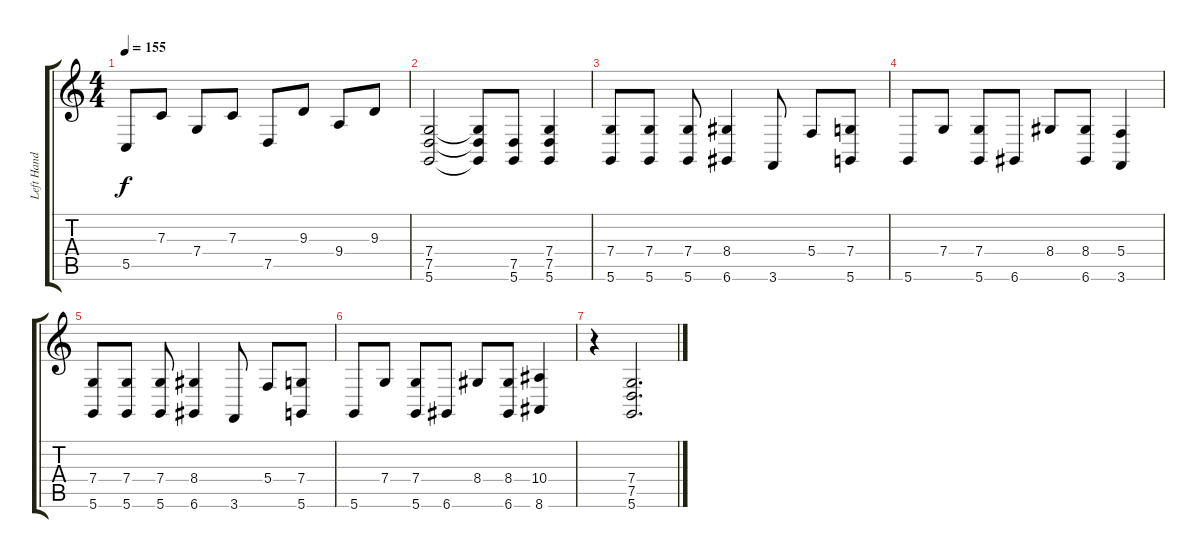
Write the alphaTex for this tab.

\track ("Left Hand" "Left Hand") {instrument acousticgrandpiano}
\staff {score tabs}
\tuning (D4 A3 F3 C3 G2 D2) {hide}
\ts (4 4)
\tempo 155
\clef g2
\ks c
5.5.8{dy f} 7.3.8 7.4.8 7.3.8 7.5.8 9.3.8 9.4.8 9.3.8 |
(7.4 7.5 5.6).2 (7.4{t} 7.5{t} 5.6{t}).8 (7.5 5.6).8 (7.4 7.5 5.6).4 |
(7.4 5.6).8 (7.4 5.6).8 (7.4 5.6).8 (8.4 6.6).4 3.6.8 5.4.8 (7.4 5.6).8 |
5.6.8 7.4.8 (7.4 5.6).8 6.6.8 8.4.8 (8.4 6.6).8 (5.4 3.6).4 |
(7.4 5.6).8 (7.4 5.6).8 (7.4 5.6).8 (8.4 6.6).4 3.6.8 5.4.8 (7.4 5.6).8 |
5.6.8 7.4.8 (7.4 5.6).8 6.6.8 8.4.8 (8.4 6.6).8 (10.4 8.6).4 |
r.4 (7.4 7.5 5.6).2{d}
